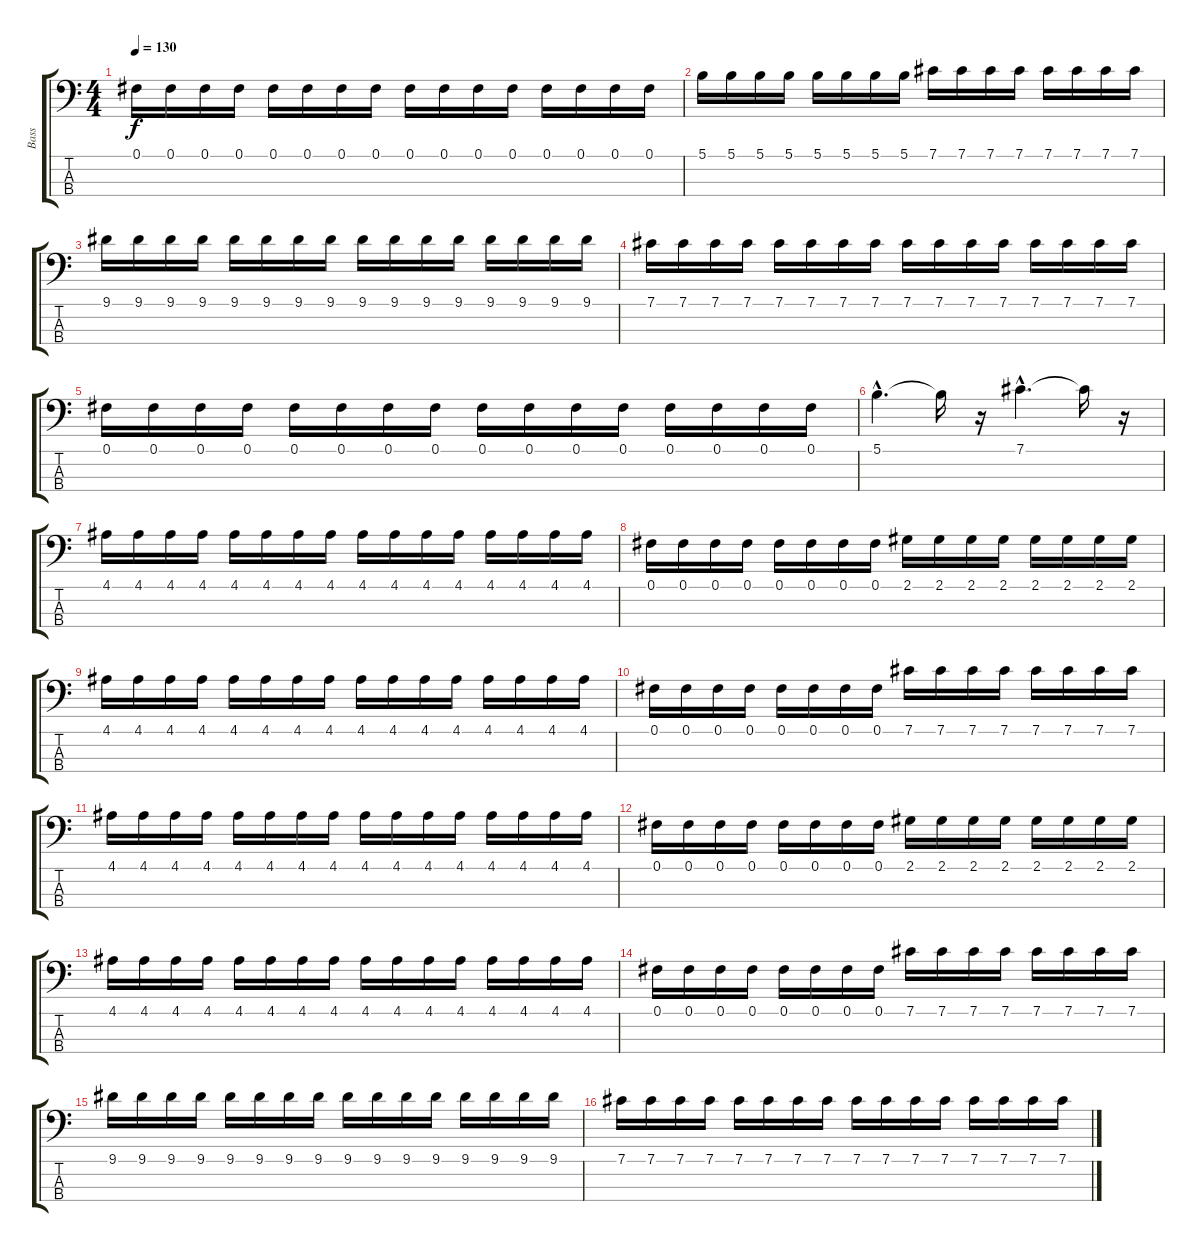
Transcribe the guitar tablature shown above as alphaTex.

\track ("Bass" "Bass") {instrument electricbasspick}
\staff {score tabs}
\tuning (Gb2 Db2 Ab1 Eb1) {hide}
\ts (4 4)
\tempo 130
\clef f4
\ks c
0.1.16{dy f} 0.1.16 0.1.16 0.1.16 0.1.16 0.1.16 0.1.16 0.1.16 0.1.16 0.1.16 0.1.16 0.1.16 0.1.16 0.1.16 0.1.16 0.1.16 |
5.1.16 5.1.16 5.1.16 5.1.16 5.1.16 5.1.16 5.1.16 5.1.16 7.1.16 7.1.16 7.1.16 7.1.16 7.1.16 7.1.16 7.1.16 7.1.16 |
9.1.16 9.1.16 9.1.16 9.1.16 9.1.16 9.1.16 9.1.16 9.1.16 9.1.16 9.1.16 9.1.16 9.1.16 9.1.16 9.1.16 9.1.16 9.1.16 |
7.1.16 7.1.16 7.1.16 7.1.16 7.1.16 7.1.16 7.1.16 7.1.16 7.1.16 7.1.16 7.1.16 7.1.16 7.1.16 7.1.16 7.1.16 7.1.16 |
0.1.16 0.1.16 0.1.16 0.1.16 0.1.16 0.1.16 0.1.16 0.1.16 0.1.16 0.1.16 0.1.16 0.1.16 0.1.16 0.1.16 0.1.16 0.1.16 |
5.1{hac}.4{d} 5.1{t}.16 r.16 7.1{hac}.4{d} 7.1{t}.16 r.16 |
4.1.16 4.1.16 4.1.16 4.1.16 4.1.16 4.1.16 4.1.16 4.1.16 4.1.16 4.1.16 4.1.16 4.1.16 4.1.16 4.1.16 4.1.16 4.1.16 |
0.1.16 0.1.16 0.1.16 0.1.16 0.1.16 0.1.16 0.1.16 0.1.16 2.1.16 2.1.16 2.1.16 2.1.16 2.1.16 2.1.16 2.1.16 2.1.16 |
4.1.16 4.1.16 4.1.16 4.1.16 4.1.16 4.1.16 4.1.16 4.1.16 4.1.16 4.1.16 4.1.16 4.1.16 4.1.16 4.1.16 4.1.16 4.1.16 |
0.1.16 0.1.16 0.1.16 0.1.16 0.1.16 0.1.16 0.1.16 0.1.16 7.1.16 7.1.16 7.1.16 7.1.16 7.1.16 7.1.16 7.1.16 7.1.16 |
4.1.16 4.1.16 4.1.16 4.1.16 4.1.16 4.1.16 4.1.16 4.1.16 4.1.16 4.1.16 4.1.16 4.1.16 4.1.16 4.1.16 4.1.16 4.1.16 |
0.1.16 0.1.16 0.1.16 0.1.16 0.1.16 0.1.16 0.1.16 0.1.16 2.1.16 2.1.16 2.1.16 2.1.16 2.1.16 2.1.16 2.1.16 2.1.16 |
4.1.16 4.1.16 4.1.16 4.1.16 4.1.16 4.1.16 4.1.16 4.1.16 4.1.16 4.1.16 4.1.16 4.1.16 4.1.16 4.1.16 4.1.16 4.1.16 |
0.1.16 0.1.16 0.1.16 0.1.16 0.1.16 0.1.16 0.1.16 0.1.16 7.1.16 7.1.16 7.1.16 7.1.16 7.1.16 7.1.16 7.1.16 7.1.16 |
9.1.16 9.1.16 9.1.16 9.1.16 9.1.16 9.1.16 9.1.16 9.1.16 9.1.16 9.1.16 9.1.16 9.1.16 9.1.16 9.1.16 9.1.16 9.1.16 |
7.1.16 7.1.16 7.1.16 7.1.16 7.1.16 7.1.16 7.1.16 7.1.16 7.1.16 7.1.16 7.1.16 7.1.16 7.1.16 7.1.16 7.1.16 7.1.16
